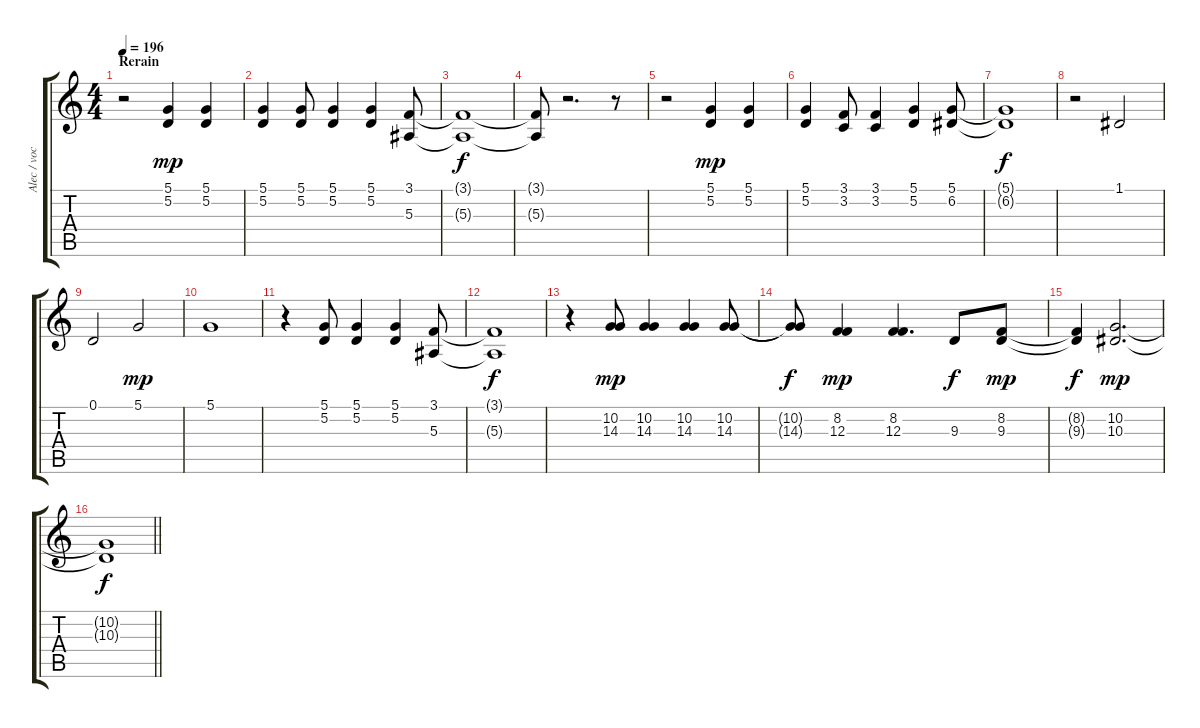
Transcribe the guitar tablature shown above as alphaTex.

\track ("Alec / vocals" "Alec / voc") {instrument lead1square}
\staff {score tabs}
\tuning (D4 A3 F3 C3 G2 D2) {hide}
\ts (4 4)
\section ("" "Rerain")
\tempo 196
\clef g2
\ks c
r.2{dy f} (5.1 5.2).4{dy mp} (5.1 5.2).4 |
(5.1 5.2).4 (5.1 5.2).8 (5.1 5.2).4 (5.1 5.2).4 (3.1 5.3).8 |
(3.1{t} 5.3{t}).1{dy f} |
(3.1{t} 5.3{t}).8 r.2{d} r.8 |
r.2 (5.1 5.2).4{dy mp} (5.1 5.2).4 |
(5.1 5.2).4 (3.1 3.2).8 (3.1 3.2).4 (5.1 5.2).4 (5.1 6.2).8 |
(5.1{t} 6.2{t}).1{dy f} |
r.2 1.1.2 |
0.1.2 5.1.2{dy mp} |
5.1.1 |
r.4 (5.1 5.2).8 (5.1 5.2).4 (5.1 5.2).4 (3.1 5.3).8 |
(3.1{t} 5.3{t}).1{dy f} |
r.4 (10.2 14.3).8{dy mp} (10.2 14.3).4 (10.2 14.3).4 (10.2 14.3).8 |
(10.2{t} 14.3{t}).8{dy f} (8.2 12.3).4{dy mp} (8.2 12.3).4{d} 9.3.8{dy f} (8.2 9.3).8{dy mp} |
(8.2{t} 9.3{t}).4{dy f} (10.2 10.3).2{d dy mp} |
\barLineRight lightlight
(10.2{t} 10.3{t}).1{dy f}
